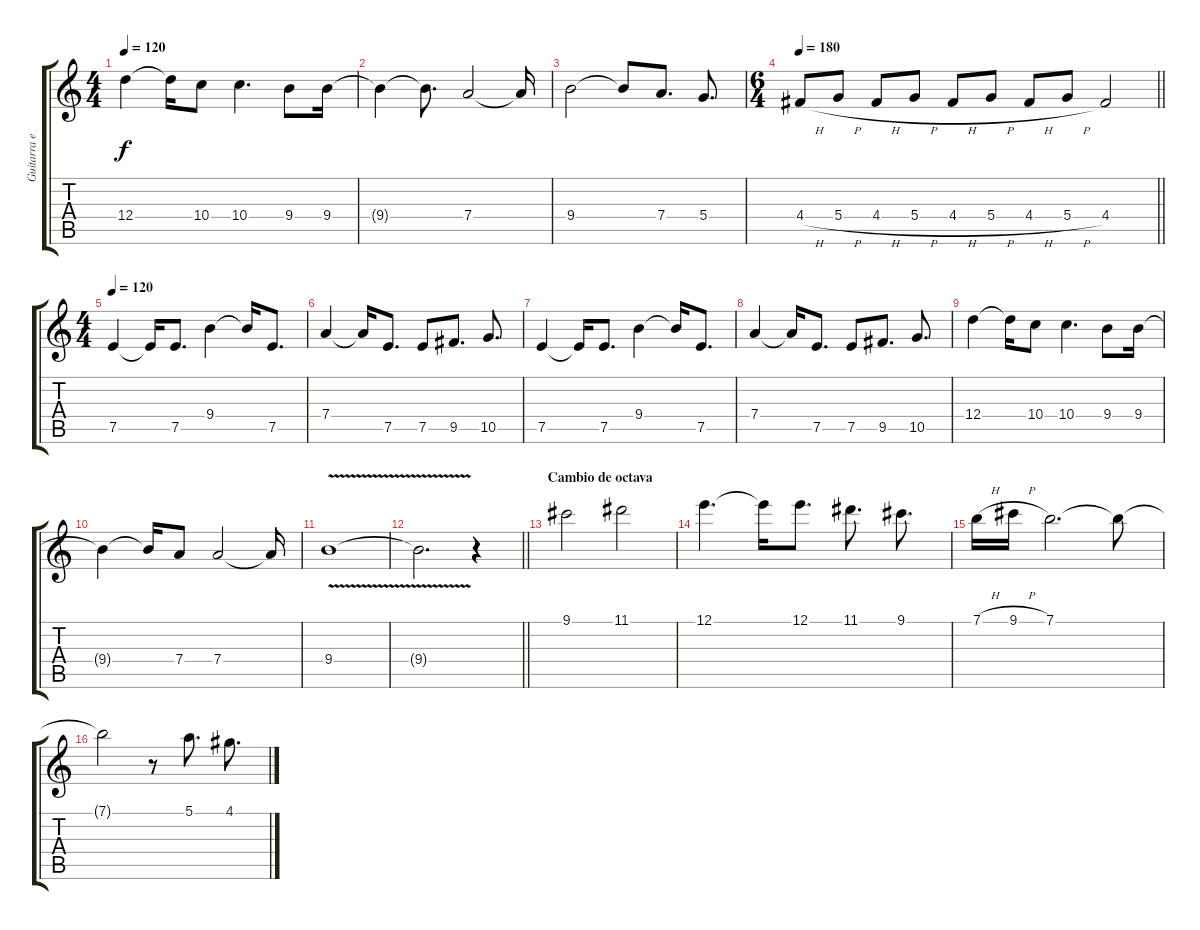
\track ("Guitarra eléctrica" "Guitarra e") {instrument distortionguitar}
\staff {score tabs}
\tuning (E4 B3 G3 D3 A2 E2) {hide}
\ts (4 4)
\tempo 120
\clef g2
\ks c
12.4.4{dy f} 12.4{t}.16 10.4.8 10.4.4{d} 9.4.8 9.4.16 |
9.4{t}.4 9.4{t}.8{d} 7.4.2 7.4{t}.16 |
9.4.2 9.4{t}.8 7.4.8{d} 5.4.8{d} |
\ts (6 4)
\tempo 180
\barLineRight lightlight
4.4{h}.8 5.4{h}.8 4.4{h}.8 5.4{h}.8 4.4{h}.8 5.4{h}.8 4.4{h}.8 5.4{h}.8 4.4.2 |
\ts (4 4)
\tempo 120
7.5.4 7.5{t}.16 7.5.8{d} 9.4.4 9.4{t}.16 7.5.8{d} |
7.4.4 7.4{t}.16 7.5.8{d} 7.5.8 9.5.8{d} 10.5.8{d} |
7.5.4 7.5{t}.16 7.5.8{d} 9.4.4 9.4{t}.16 7.5.8{d} |
7.4.4 7.4{t}.16 7.5.8{d} 7.5.8 9.5.8{d} 10.5.8{d} |
12.4.4 12.4{t}.16 10.4.8 10.4.4{d} 9.4.8 9.4.16 |
9.4{t}.4 9.4{t}.16 7.4.8 7.4.2 7.4{t}.16 |
9.4{v}.1 |
\barLineRight lightlight
9.4{t}.2{d} r.4 |
\section ("" "Cambio de octava")
9.1.2 11.1.2 |
12.1.4{d} 12.1{t}.16 12.1.8{d} 11.1.8{d} 9.1.8{d} |
7.1{h}.16 9.1{h}.16 7.1.2{d} 7.1{t}.8 |
7.1{t}.2 r.8 5.1.8{d} 4.1.8{d}
